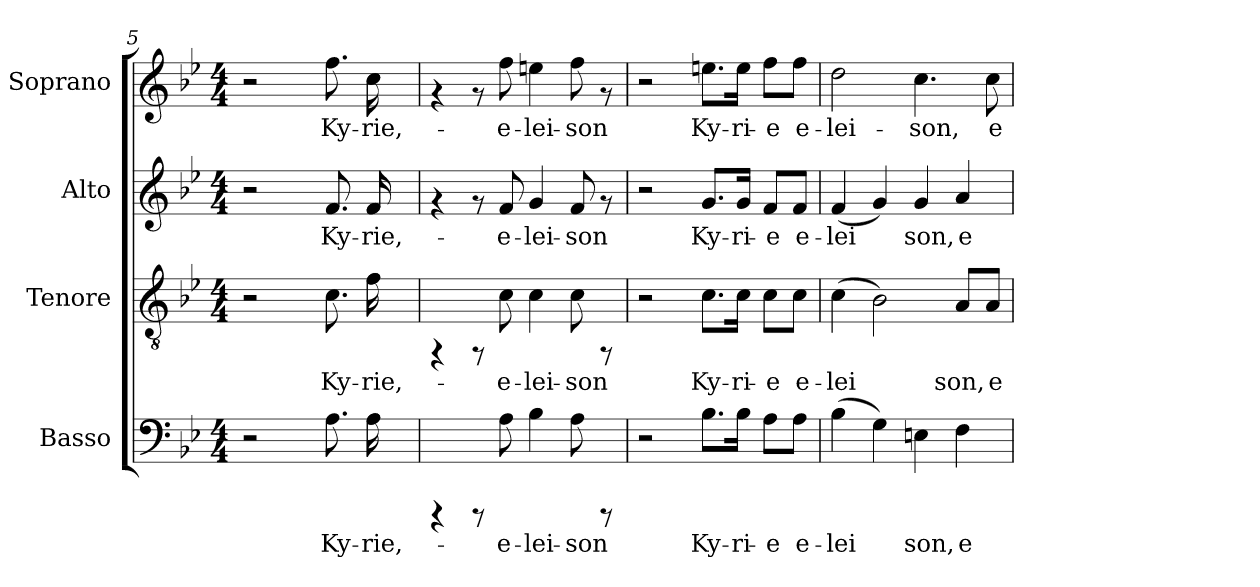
**kern	**text	**kern	**text	**kern	**text	**kern	**text
*part4	*part4	*part3	*part3	*part2	*part2	*part1	*part1
*staff4	*staff4	*staff3	*staff3	*staff2	*staff2	*staff1	*staff1
*I"Basso	*	*I"Tenore	*	*I"Alto	*	*I"Soprano	*
*I'B	*	*I'T	*	*I'A	*	*I'S	*
*clefF4	*	*clefGv2	*	*clefG2	*	*clefG2	*
*k[b-e-]	*	*k[b-e-]	*	*k[b-e-]	*	*k[b-e-]	*
*B-:	*	*B-:	*	*B-:	*	*B-:	*
*M4/4	*	*M4/4	*	*M4/4	*	*M4/4	*
=5	=5	=5	=5	=5	=5	=5	=5
*^	*	*^	*	*^	*	*^	*
2r	8.ryy	.	2r	8.ryy	.	2r	8.ryy	.	2r	8.ryy	.
!	!	!LO:LY:b:cj	!	!	!LO:LY:b:cj	!	!	!LO:LY:b:cj	!	!	!LO:LY:b:cj
*v	*v	*	*	*	*	*v	*v	*	*v	*v	*
*	*	*v	*v	*	*	*	*	*
8.A\L	-Ky-	8.c\L	-Ky-	8.f/L	-Ky-	8.ff\L	-Ky-
*^	*	*	*	*	*	*	*
!	!	!LO:LY:b:cj	!	!LO:LY:b:cj	!	!LO:LY:b:cj	!	!LO:LY:b:cj
*	*	*	*^	*	*^	*	*^	*
4A\	16A\	-rie,-	4f\	16f\	-rie,-	4f/	16f/	-rie,-	4cc\	16cc\	-rie,-
.	8.ryy	.	.	8.ryy	.	.	8.ryy	.	.	8.ryy	.
*v	*v	*	*	*	*	*v	*v	*	*v	*v	*
*	*	*v	*v	*	*	*	*	*
!!LO:LB:g=z
=6	=6	=6	=6	=6	=6	=6	=6
4rCCC	.	4rFF	.	4rf	.	4rf	.
8rCCC	.	8rFF	.	8rf	.	8rf	.
!	!LO:LY:b:cj	!	!LO:LY:b:cj	!	!LO:LY:b:cj	!	!LO:LY:b:cj
8A\	-e-	8c\	-e-	8f/	-e-	8ff\	-e-
!	!LO:LY:b:cj	!	!LO:LY:b:cj	!	!LO:LY:b:cj	!	!LO:LY:b:cj
4B-\	-lei-	4c\	-lei-	4g/	-lei-	4een\	-lei-
!	!LO:LY:b:cj	!	!LO:LY:b:cj	!	!LO:LY:b:cj	!	!LO:LY:b:cj
8A\	-son	8c\	-son	8f/	-son	8ff\	-son
8rCCC	.	8rFF	.	8rf	.	8rf	.
=7	=7	=7	=7	=7	=7	=7	=7
2r	.	2r	.	2r	.	2r	.
!	!LO:LY:b:cj	!	!LO:LY:b:cj	!	!LO:LY:b:cj	!	!LO:LY:b:cj
8.B-\L	Ky-	8.c\L	Ky-	8.g/L	Ky-	8.een\L	Ky-
!	!LO:LY:b:cj	!	!LO:LY:b:cj	!	!LO:LY:b:cj	!	!LO:LY:b:cj
16B-\J	-ri-	16c\J	-ri-	16g/J	-ri-	16ee\J	-ri-
!	!LO:LY:b:cj	!	!LO:LY:b:cj	!	!LO:LY:b:cj	!	!LO:LY:b:cj
8A\L	-e	8c\L	-e	8f/L	-e	8ff\L	-e
!	!LO:LY:b:cj	!	!LO:LY:b:cj	!	!LO:LY:b:cj	!	!LO:LY:b:cj
8A\J	e-	8c\J	e-	8f/J	e-	8ff\J	e-
=8	=8	=8	=8	=8	=8	=8	=8
!	!LO:LY:b:cj	!	!LO:LY:b:cj	!	!LO:LY:b:cj	!	!LO:LY:b:cj
(>4B-\	-lei-	(>4c\	-lei-	(<4f/	-lei-	2dd\	-lei-
!	!LO:LY:b:cj	!	!LO:LY:b:cj	!	!LO:LY:b:cj	!	!
4G\)	--	2B-\)	--	4g/)	--	.	.
!	!LO:LY:b:cj	!	!	!	!LO:LY:b:cj	!	!LO:LY:b:cj
4En\	-son,	.	.	4g/	-son,	4.cc\	-son,
!	!LO:LY:b:cj	!	!LO:LY:b:cj	!	!LO:LY:b:cj	!	!
4F\	e-	8A/L	-son,	4a/	e-	.	.
!	!	!	!LO:LY:b:cj	!	!	!	!LO:LY:b:cj
.	.	8A/J	e-	.	.	8cc\	e-
=	=	=	=	=	=	=	=
*-	*-	*-	*-	*-	*-	*-	*-
